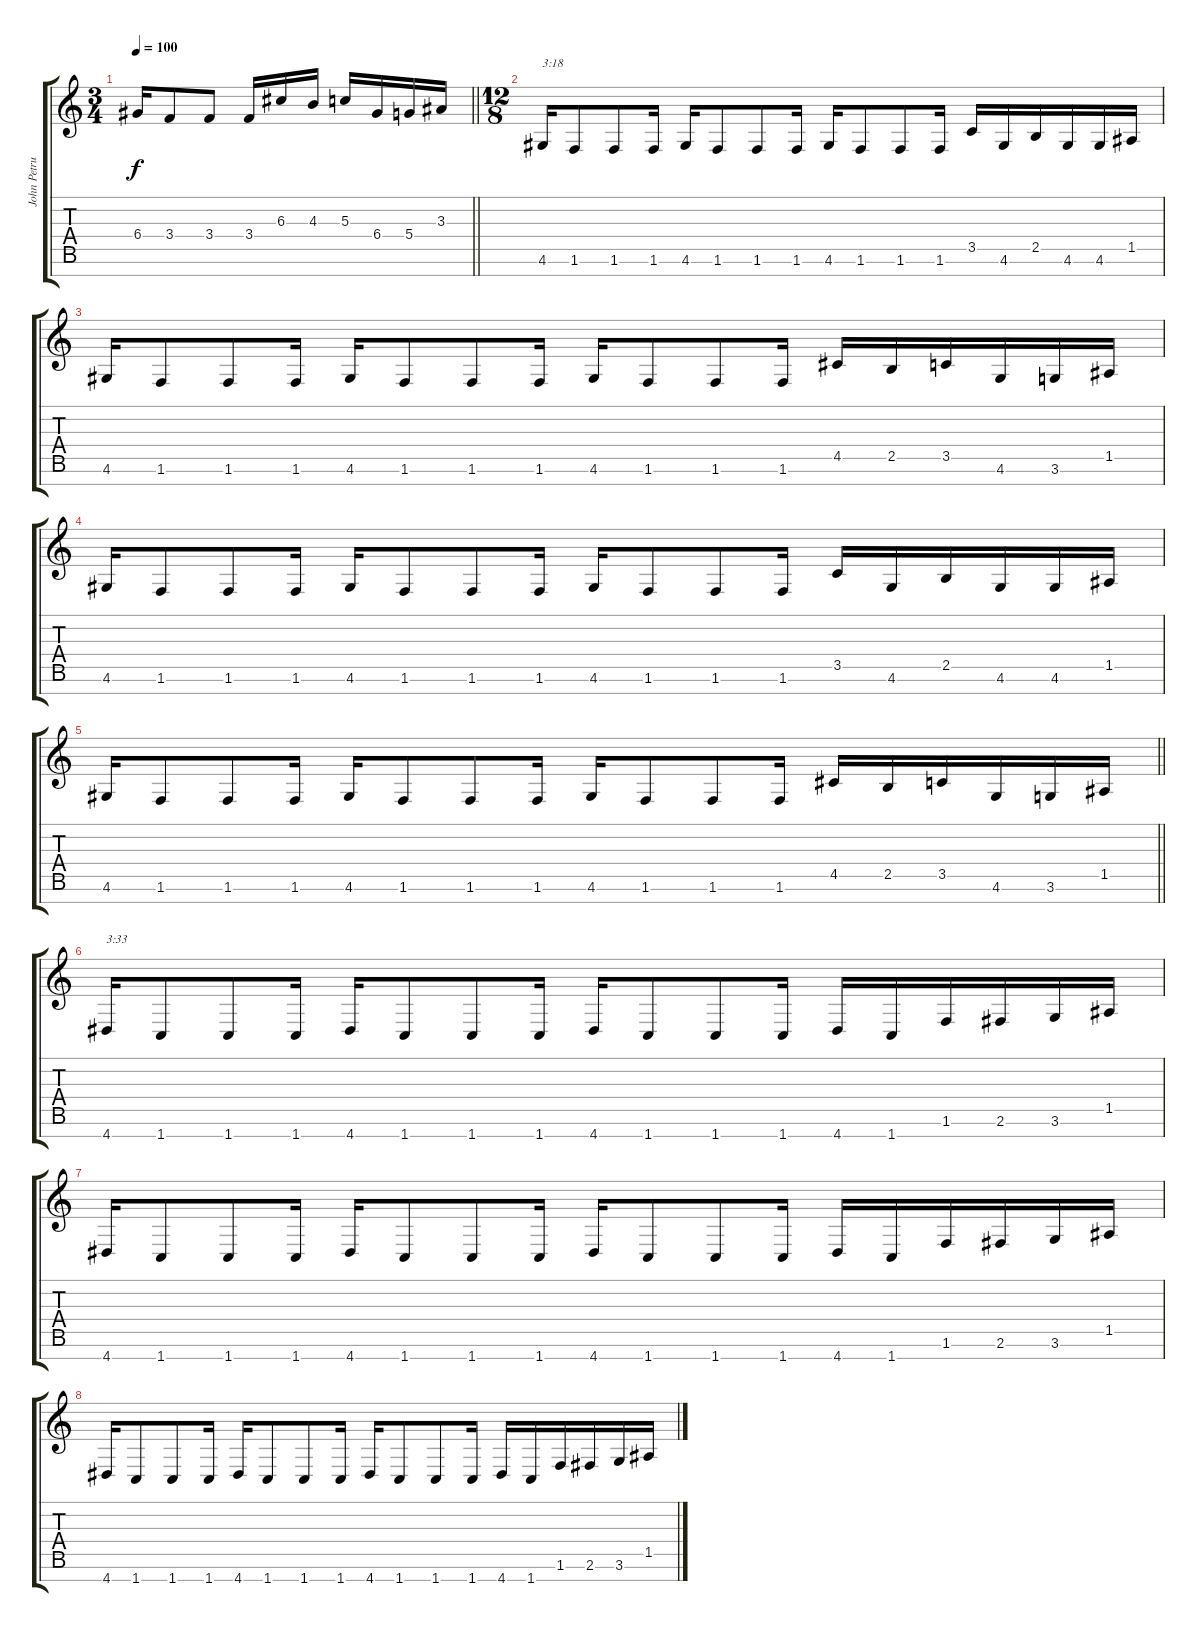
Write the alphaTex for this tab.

\track ("John Petrucci" "John Petru") {instrument distortionguitar}
\staff {score tabs}
\tuning (E4 B3 G3 D3 A2 E2 B1) {hide}
\ts (3 4)
\tempo 100
\clef g2
\barLineRight lightlight
\ks c
6.4.16{dy f} 3.4.8 3.4.8 3.4.16 6.3.16 4.3.16 5.3.16 6.4.16 5.4.16 3.3.16 |
\ts (12 8)
\section ("" "")
4.6.16{txt "3:18"} 1.6.8 1.6.8 1.6.16 4.6.16 1.6.8 1.6.8 1.6.16 4.6.16 1.6.8 1.6.8 1.6.16 3.5.16 4.6.16 2.5.16 4.6.16 4.6.16 1.5.16 |
4.6.16 1.6.8 1.6.8 1.6.16 4.6.16 1.6.8 1.6.8 1.6.16 4.6.16 1.6.8 1.6.8 1.6.16 4.5.16 2.5.16 3.5.16 4.6.16 3.6.16 1.5.16 |
4.6.16 1.6.8 1.6.8 1.6.16 4.6.16 1.6.8 1.6.8 1.6.16 4.6.16 1.6.8 1.6.8 1.6.16 3.5.16 4.6.16 2.5.16 4.6.16 4.6.16 1.5.16 |
\barLineRight lightlight
4.6.16 1.6.8 1.6.8 1.6.16 4.6.16 1.6.8 1.6.8 1.6.16 4.6.16 1.6.8 1.6.8 1.6.16 4.5.16 2.5.16 3.5.16 4.6.16 3.6.16 1.5.16 |
\section ("" "")
4.7.16{txt "3:33"} 1.7.8 1.7.8 1.7.16 4.7.16 1.7.8 1.7.8 1.7.16 4.7.16 1.7.8 1.7.8 1.7.16 4.7.16 1.7.16 1.6.16 2.6.16 3.6.16 1.5.16 |
4.7.16 1.7.8 1.7.8 1.7.16 4.7.16 1.7.8 1.7.8 1.7.16 4.7.16 1.7.8 1.7.8 1.7.16 4.7.16 1.7.16 1.6.16 2.6.16 3.6.16 1.5.16 |
4.7.16 1.7.8 1.7.8 1.7.16 4.7.16 1.7.8 1.7.8 1.7.16 4.7.16 1.7.8 1.7.8 1.7.16 4.7.16 1.7.16 1.6.16 2.6.16 3.6.16 1.5.16
